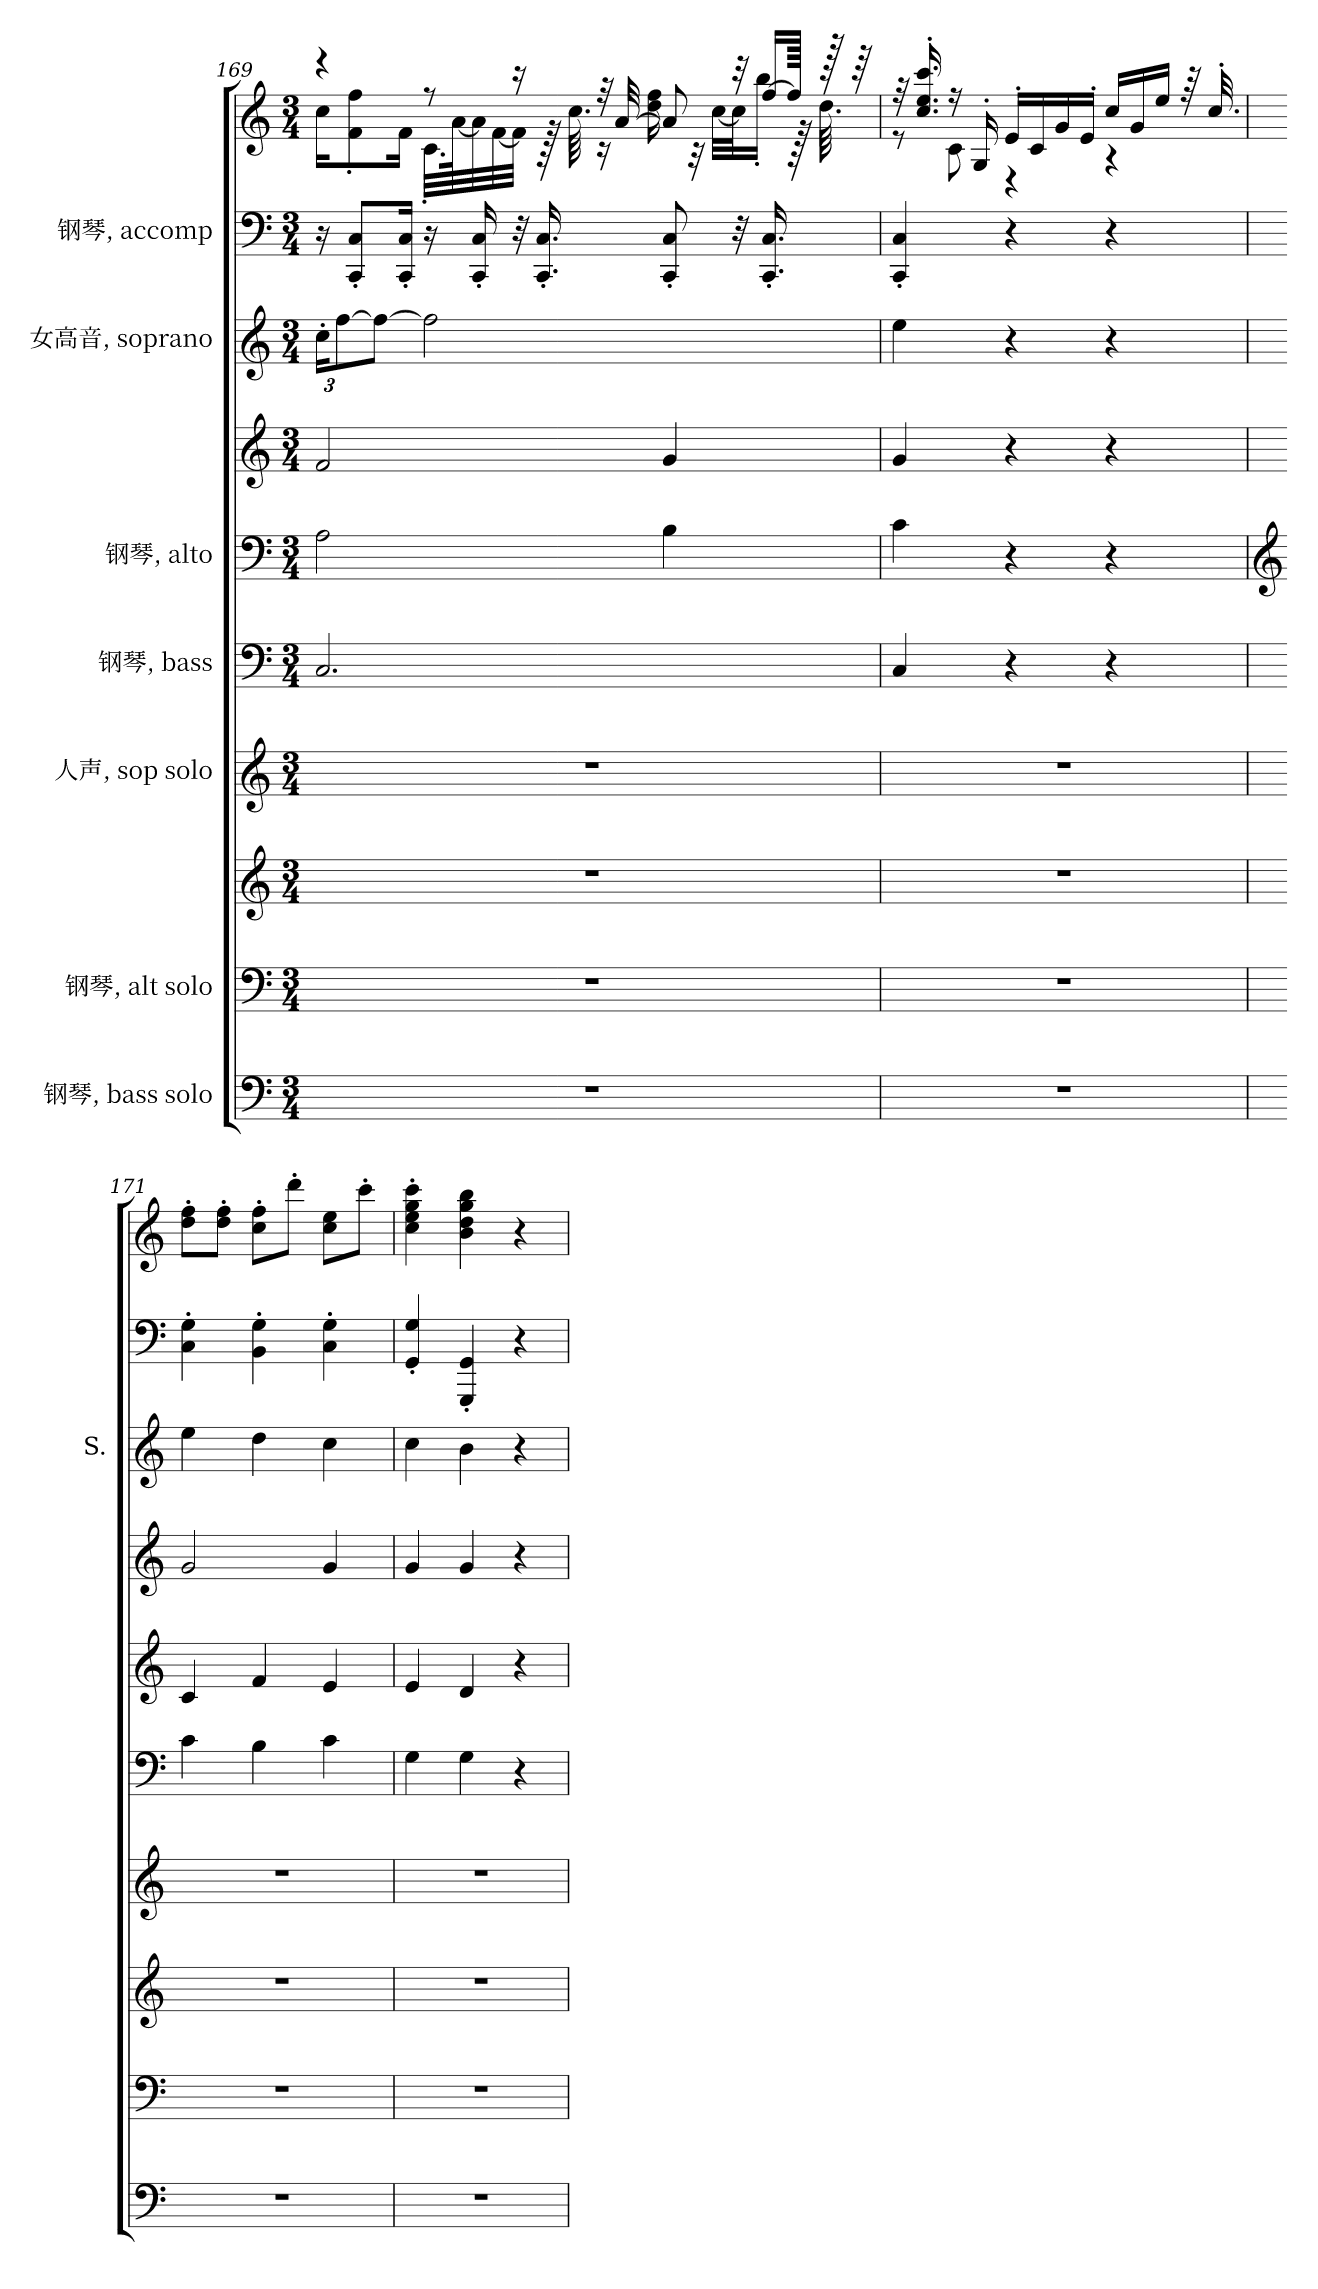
**kern	**kern	**kern	**kern	**kern	**kern	**kern	**kern	**kern	**kern
*part7	*part6	*part6	*part5	*part4	*part3	*part3	*part2	*part1	*part1
*staff10	*staff9	*staff8	*staff7	*staff6	*staff5	*staff4	*staff3	*staff2	*staff1
*I"钢琴, bass solo	*I"钢琴, alt solo	*	*I"人声, sop solo	*I"钢琴, bass	*I"钢琴, alto	*	*I"女高音, soprano	*I"钢琴, accomp	*
*	*	*	*	*	*	*	*I'S.	*	*
!!LO:PB:g=z
*clefF4	*clefF4	*clefG2	*clefG2	*clefF4	*clefF4	*clefG2	*clefG2	*clefF4	*clefG2
*k[]	*k[]	*k[]	*k[]	*k[]	*k[]	*k[]	*k[]	*k[]	*k[]
*M3/4	*M3/4	*M3/4	*M3/4	*M3/4	*M3/4	*M3/4	*M3/4	*M3/4	*M3/4
*	*	*	*	*	*	*	*Xbrackettup	*	*
=169	=169	=169	=169	=169	=169	=169	=169	=169	=169
*	*	*	*	*	*	*	*	*	*^
2.r	2.r	2.r	2.r	2.C/	2A\	2f/	24cc'\KL	16r	4r	16cc\KL
.	.	.	.	.	.	.	[12ff\	.	.	.
.	.	.	.	.	.	.	.	8CC/' 8C/'L	.	8f\' 8ff\'
.	.	.	.	.	.	.	8ff\J_	.	.	.
.	.	.	.	.	.	.	.	16CC/' 16C/'Jk	.	16f\Jk
.	.	.	.	.	.	.	2ff\]	16r	8r	32.c'\LLL
.	.	.	.	.	.	.	.	.	.	[64a\K
.	.	.	.	.	.	.	.	16CC/' 16C/'	.	32a\]
.	.	.	.	.	.	.	.	.	.	[32f\
.	.	.	.	.	.	.	.	32r	16r	32f\JJJ]
.	.	.	.	.	.	.	.	16.CC/' 16.C/'	.	128r
.	.	.	.	.	.	.	.	.	.	64.cc\
.	.	.	.	.	.	.	.	.	32r	16r
.	.	.	.	.	.	.	.	.	[32a/	.
.	.	.	.	.	4B\	4g/	.	8CC/' 8C/'	8a/]	16dd\ 16ff\
.	.	.	.	.	.	.	.	.	.	32r
.	.	.	.	.	.	.	.	.	.	[32cc\LLL
.	.	.	.	.	.	.	.	32r	32r	32cc\J]
.	.	.	.	.	.	.	.	16.CC/' 16.C/'	[16ff/LL	16bb'\JJ
.	.	.	.	.	.	.	.	.	128ff/JJkkk]	128r
.	.	.	.	.	.	.	.	.	128r	64.dd\
.	.	.	.	.	.	.	.	.	64r	.
=170	=170	=170	=170	=170	=170	=170	=170	=170	=170	=170
2.r	2.r	2.r	2.r	4C/	4c\	4g/	4ee\	4CC/' 4C/'	32r	8r
.	.	.	.	.	.	.	.	.	16.cc/' 16.ee/' 16.ccc/'	.
.	.	.	.	.	.	.	.	.	16r	8c\
.	.	.	.	.	.	.	.	.	16G'/	.
.	.	.	.	4r	4r	4r	4r	4r	16e'/LL	4r
.	.	.	.	.	.	.	.	.	16c/	.
.	.	.	.	.	.	.	.	.	16g/	.
.	.	.	.	.	.	.	.	.	16e'/JJ	.
.	.	.	.	4r	4r	4r	4r	4r	16cc/LL	4r
.	.	.	.	.	.	.	.	.	16g/	.
.	.	.	.	.	.	.	.	.	16ee/JJ	.
.	.	.	.	.	.	.	.	.	64r	.
.	.	.	.	.	.	.	.	.	32.cc'/	.
*	*	*	*	*	*	*	*	*	*v	*v
!!LO:PB:g=z
=171	=171	=171	=171	=171	=171	=171	=171	=171	=171
*	*	*	*	*	*clefG2	*	*	*	*
2.r	2.r	2.r	2.r	4c\	4c/	2g/	4ee\	4C\' 4G\'	8dd\' 8ff\'L
.	.	.	.	.	.	.	.	.	8dd\' 8ff\'J
.	.	.	.	4B\	4f/	.	4dd\	4BB\' 4G\'	8cc\' 8ff\'L
.	.	.	.	.	.	.	.	.	8ddd'\J
.	.	.	.	4c\	4e/	4g/	4cc\	4C\' 4G\'	8cc\ 8ee\L
.	.	.	.	.	.	.	.	.	8ccc'\J
=172	=172	=172	=172	=172	=172	=172	=172	=172	=172
2.r	2.r	2.r	2.r	4G\	4e/	4g/	4cc\	4GG/' 4G/'	4cc\' 4ee\' 4gg\' 4ccc\'
.	.	.	.	4G\	4d/	4g/	4b\	4GGG/' 4GG/'	4b\ 4dd\ 4gg\ 4bb\
.	.	.	.	4r	4r	4r	4r	4r	4r
=	=	=	=	=	=	=	=	=	=
*-	*-	*-	*-	*-	*-	*-	*-	*-	*-
